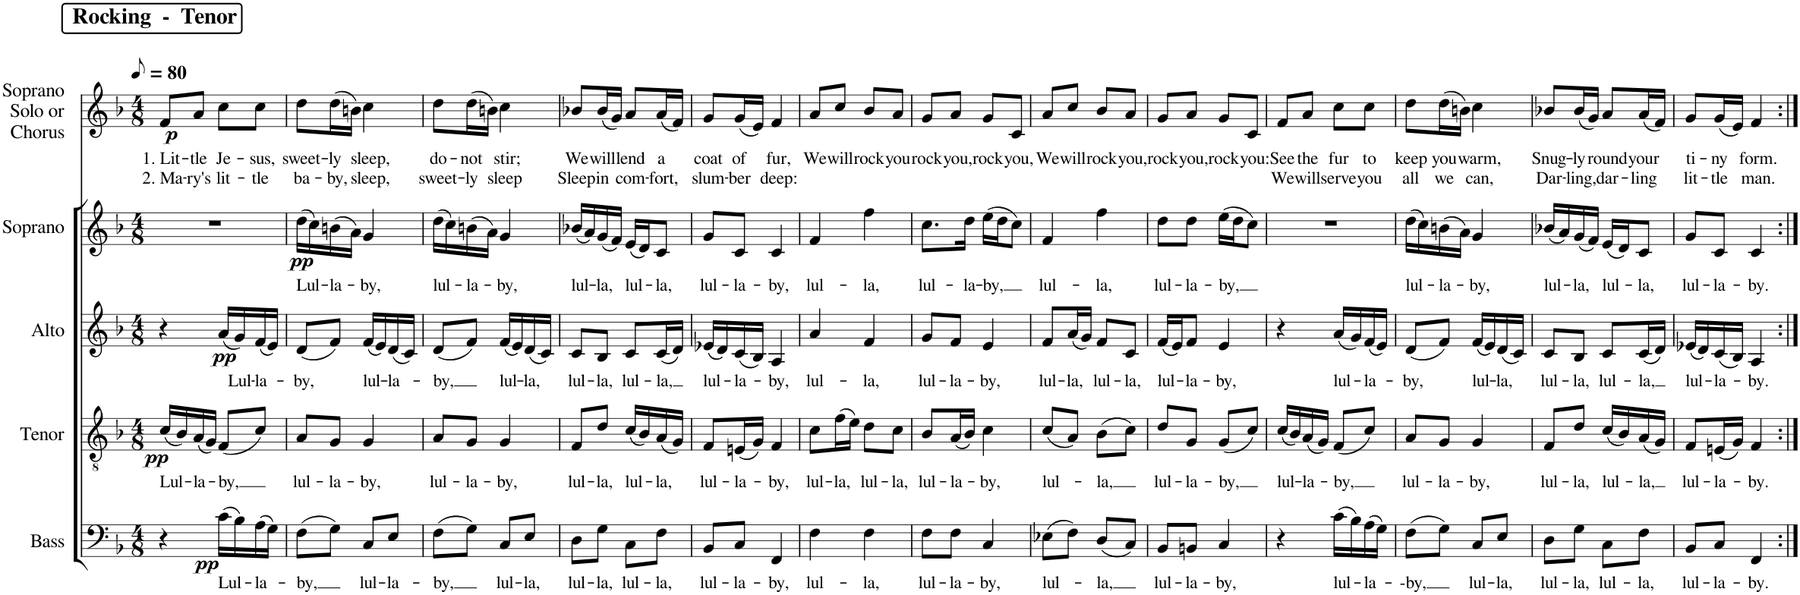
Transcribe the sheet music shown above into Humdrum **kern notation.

**kern	**text	**dynam	**kern	**text	**dynam	**kern	**text	**dynam	**kern	**text	**dynam	**kern	**text	**text	**dynam
*part5	*part5	*part5	*part4	*part4	*part4	*part3	*part3	*part3	*part2	*part2	*part2	*part1	*part1	*part1	*part1
*staff5	*staff5	*staff5	*staff4	*staff4	*staff4	*staff3	*staff3	*staff3	*staff2	*staff2	*staff2	*staff1	*staff1	*staff1	*staff1
*I"Bass	*	*	*I"Tenor	*	*	*I"Alto	*	*	*I"Soprano	*	*	*I"Soprano Solo or Chorus	*	*	*
*I'B.	*	*	*I'T.	*	*	*I'A.	*	*	*I'S.	*	*	*I'S Ch	*	*	*
*clefF4	*	*	*clefGv2	*	*	*clefG2	*	*	*clefG2	*	*	*clefG2	*	*	*
*k[b-]	*	*	*k[b-]	*	*	*k[b-]	*	*	*k[b-]	*	*	*k[b-]	*	*	*
*M4/8	*	*	*M4/8	*	*	*M4/8	*	*	*M4/8	*	*	*M4/8	*	*	*
*MM40	*	*	*MM40	*	*	*MM40	*	*	*MM40	*	*	*MM40	*	*	*
!!LO:REH:place=s1:a:B:cj:fs=14:t=Rocking  -  Tenor
=1	=1	=1	=1	=1	=1	=1	=1	=1	=1	=1	=1	=1	=1	=1	=1
!	!	!	!	!LO:LY:b	!LO:DY:b	!	!	!	!	!	!	!	!LO:LY:b	!LO:LY:b	!LO:DY:b
4r	.	.	(16c/LL	Lul-	pp	4r	.	.	2r	.	.	8f/L	1. Lit-	2. Ma-	p
.	.	.	16B-/)	.	.	.	.	.	.	.	.	.	.	.	.
!	!	!	!	!LO:LY:b	!	!	!	!	!	!	!	!	!LO:LY:b	!LO:LY:b	!
.	.	.	(16A/	-la-	.	.	.	.	.	.	.	8a/J	-tle	-ry's	.
.	.	.	16G/JJ)	.	.	.	.	.	.	.	.	.	.	.	.
!	!LO:LY:b	!LO:DY:b	!	!LO:LY:b	!	!	!	!LO:DY:b	!	!	!	!	!LO:LY:b	!LO:LY:b	!
(16c\LL	Lul-	pp	(8F/L	-by,	.	(16a/LL	.	pp	.	.	.	8cc\L	Je-	lit-	.
!	!	!	!	!	!	!	!LO:LY:b	!	!	!	!	!	!	!	!
16B-\)	.	.	.	.	.	16g/)	Lul-	.	.	.	.	.	.	.	.
!	!LO:LY:b	!	!	!	!	!	!LO:LY:b	!	!	!	!	!	!LO:LY:b	!LO:LY:b	!
(16A\	-la-	.	8c/J)	.	.	(16f/	-la-	.	.	.	.	8cc\J	-sus,	-tle	.
16G\JJ)	.	.	.	.	.	16e/JJ)	.	.	.	.	.	.	.	.	.
=2	=2	=2	=2	=2	=2	=2	=2	=2	=2	=2	=2	=2	=2	=2	=2
!	!LO:LY:b	!	!	!LO:LY:b	!	!	!LO:LY:b	!	!	!LO:LY:b	!LO:DY:b	!	!LO:LY:b	!LO:LY:b	!
(8F\L	-by,	.	8A/L	lul-	.	(8d/L	-by,	.	(16dd\LL	Lul-	pp	8dd\L	sweet-	ba-	.
.	.	.	.	.	.	.	.	.	16cc\)	.	.	.	.	.	.
!	!	!	!	!LO:LY:b	!	!	!	!	!	!LO:LY:b	!	!	!LO:LY:b	!LO:LY:b	!
8G\J)	.	.	8G/J	-la-	.	8f/J)	.	.	(16bn\	-la-	.	(16dd\L	-ly	-by,	.
.	.	.	.	.	.	.	.	.	16a\JJ)	.	.	16bn\JJ)	.	.	.
!	!LO:LY:b	!	!	!LO:LY:b	!	!	!LO:LY:b	!	!	!LO:LY:b	!	!	!LO:LY:b	!LO:LY:b	!
8C/L	lul-	.	4G/	-by,	.	(16f/LL	lul-	.	4g/	-by,	.	4cc\	sleep,	sleep,	.
.	.	.	.	.	.	16e/)	.	.	.	.	.	.	.	.	.
!	!LO:LY:b	!	!	!	!	!	!LO:LY:b	!	!	!	!	!	!	!	!
8E/J	-la-	.	.	.	.	(16d/	-la-	.	.	.	.	.	.	.	.
.	.	.	.	.	.	16c/JJ)	.	.	.	.	.	.	.	.	.
=3	=3	=3	=3	=3	=3	=3	=3	=3	=3	=3	=3	=3	=3	=3	=3
!	!LO:LY:b	!	!	!LO:LY:b	!	!	!LO:LY:b	!	!	!LO:LY:b	!	!	!LO:LY:b	!LO:LY:b	!
(8F\L	-by,	.	8A/L	lul-	.	(8d/L	-by,	.	(16dd\LL	lul-	.	8dd\L	do-	sweet-	.
.	.	.	.	.	.	.	.	.	16cc\)	.	.	.	.	.	.
!	!	!	!	!LO:LY:b	!	!	!	!	!	!LO:LY:b	!	!	!LO:LY:b	!LO:LY:b	!
8G\J)	.	.	8G/J	-la-	.	8f/J)	.	.	(16bn\	-la-	.	(16dd\L	-not	-ly	.
.	.	.	.	.	.	.	.	.	16a\JJ)	.	.	16bn\JJ)	.	.	.
!	!LO:LY:b	!	!	!LO:LY:b	!	!	!LO:LY:b	!	!	!LO:LY:b	!	!	!LO:LY:b	!LO:LY:b	!
8C/L	lul-	.	4G/	-by,	.	(16f/LL	lul-	.	4g/	-by,	.	4cc\	stir;	sleep	.
.	.	.	.	.	.	16e/)	.	.	.	.	.	.	.	.	.
!	!LO:LY:b	!	!	!	!	!	!LO:LY:b	!	!	!	!	!	!	!	!
8E/J	-la,	.	.	.	.	(16d/	-la,	.	.	.	.	.	.	.	.
.	.	.	.	.	.	16c/JJ)	.	.	.	.	.	.	.	.	.
=4	=4	=4	=4	=4	=4	=4	=4	=4	=4	=4	=4	=4	=4	=4	=4
!	!LO:LY:b	!	!	!LO:LY:b	!	!	!LO:LY:b	!	!	!LO:LY:b	!	!	!LO:LY:b	!LO:LY:b	!
8D\L	lul-	.	8F/L	lul-	.	8c/L	lul-	.	(16b-X/LL	lul-	.	8b-X/L	We	Sleep	.
.	.	.	.	.	.	.	.	.	16a/)	.	.	.	.	.	.
!	!LO:LY:b	!	!	!LO:LY:b	!	!	!LO:LY:b	!	!	!LO:LY:b	!	!	!LO:LY:b	!LO:LY:b	!
8G\J	-la,	.	8d/J	-la,	.	8B-/J	-la,	.	(16g/	-la,	.	(16b-/L	will	in	.
.	.	.	.	.	.	.	.	.	16f/JJ)	.	.	16g/JJ)	.	.	.
!	!LO:LY:b	!	!	!LO:LY:b	!	!	!LO:LY:b	!	!	!LO:LY:b	!	!	!LO:LY:b	!LO:LY:b	!
8C\L	lul-	.	(16c/LL	lul-	.	8c/L	lul-	.	(16e/LL	lul-	.	8a/L	lend	com-	.
.	.	.	16B-/)	.	.	.	.	.	16d/J)	.	.	.	.	.	.
!	!LO:LY:b	!	!	!LO:LY:b	!	!	!LO:LY:b	!	!	!LO:LY:b	!	!	!LO:LY:b	!LO:LY:b	!
8F\J	-la,	.	(16A/	-la,	.	(16c/L	-la,	.	8c/J	-la,	.	(16a/L	a	-fort,	.
.	.	.	16G/JJ)	.	.	16d/JJ)	.	.	.	.	.	16f/JJ)	.	.	.
=5	=5	=5	=5	=5	=5	=5	=5	=5	=5	=5	=5	=5	=5	=5	=5
!	!LO:LY:b	!	!	!LO:LY:b	!	!	!LO:LY:b	!	!	!LO:LY:b	!	!	!LO:LY:b	!LO:LY:b	!
8BB-/L	lul-	.	8F/L	lul-	.	(16e-X/LL	lul-	.	8g/L	lul-	.	8g/L	coat	slum-	.
.	.	.	.	.	.	16d/)	.	.	.	.	.	.	.	.	.
!	!LO:LY:b	!	!	!LO:LY:b	!	!	!LO:LY:b	!	!	!LO:LY:b	!	!	!LO:LY:b	!LO:LY:b	!
8C/J	-la-	.	(16En/L	-la-	.	(16c/	-la-	.	8c/J	-la-	.	(16g/L	of	-ber	.
.	.	.	16G/JJ)	.	.	16B-/JJ)	.	.	.	.	.	16e/JJ)	.	.	.
!	!LO:LY:b	!	!	!LO:LY:b	!	!	!LO:LY:b	!	!	!LO:LY:b	!	!	!LO:LY:b	!LO:LY:b	!
4FF/	-by,	.	4F/	-by,	.	4A/	-by,	.	4c/	-by,	.	4f/	fur,	deep:	.
=6	=6	=6	=6	=6	=6	=6	=6	=6	=6	=6	=6	=6	=6	=6	=6
!	!LO:LY:b	!	!	!LO:LY:b	!	!	!LO:LY:b	!	!	!LO:LY:b	!	!	!LO:LY:b	!	!
4F\	lul-	.	8c\L	lul-	.	4a/	lul-	.	4f/	lul-	.	8a/L	We	.	.
!	!	!	!	!LO:LY:b	!	!	!	!	!	!	!	!	!LO:LY:b	!	!
.	.	.	(16f\L	-la,	.	.	.	.	.	.	.	8cc/J	will	.	.
.	.	.	16e\JJ)	.	.	.	.	.	.	.	.	.	.	.	.
!	!LO:LY:b	!	!	!LO:LY:b	!	!	!LO:LY:b	!	!	!LO:LY:b	!	!	!LO:LY:b	!	!
4F\	-la,	.	8d\L	lul-	.	4f/	-la,	.	4ff\	-la,	.	8b-/L	rock	.	.
!	!	!	!	!LO:LY:b	!	!	!	!	!	!	!	!	!LO:LY:b	!	!
.	.	.	8c\J	-la,	.	.	.	.	.	.	.	8a/J	you	.	.
=7	=7	=7	=7	=7	=7	=7	=7	=7	=7	=7	=7	=7	=7	=7	=7
!	!LO:LY:b	!	!	!LO:LY:b	!	!	!LO:LY:b	!	!	!LO:LY:b	!	!	!LO:LY:b	!	!
8F\L	lul-	.	8B-/L	lul-	.	8g/L	lul-	.	8.cc\L	lul-	.	8g/L	rock	.	.
!	!LO:LY:b	!	!	!LO:LY:b	!	!	!LO:LY:b	!	!	!	!	!	!LO:LY:b	!	!
8F\J	-la-	.	(16A/L	-la-	.	8f/J	-la-	.	.	.	.	8a/J	you,	.	.
!	!	!	!	!	!	!	!	!	!	!LO:LY:b	!	!	!	!	!
.	.	.	16B-/JJ)	.	.	.	.	.	16dd\Jk	-la-	.	.	.	.	.
!	!LO:LY:b	!	!	!LO:LY:b	!	!	!LO:LY:b	!	!	!LO:LY:b	!	!	!LO:LY:b	!	!
4C/	-by,	.	4c\	-by,	.	4e/	-by,	.	(16ee\LL	-by,	.	8g/L	rock	.	.
.	.	.	.	.	.	.	.	.	16dd\J	.	.	.	.	.	.
!	!	!	!	!	!	!	!	!	!	!	!	!	!LO:LY:b	!	!
.	.	.	.	.	.	.	.	.	8cc\J)	.	.	8c/J	you,	.	.
=8	=8	=8	=8	=8	=8	=8	=8	=8	=8	=8	=8	=8	=8	=8	=8
!	!LO:LY:b	!	!	!LO:LY:b	!	!	!LO:LY:b	!	!	!LO:LY:b	!	!	!LO:LY:b	!	!
(8E-X\L	lul-	.	(8c/L	lul-	.	8f/L	lul-	.	4f/	lul-	.	8a/L	We	.	.
!	!	!	!	!	!	!	!LO:LY:b	!	!	!	!	!	!LO:LY:b	!	!
8F\J)	.	.	8A/J)	.	.	(16a/L	-la,	.	.	.	.	8cc/J	will	.	.
.	.	.	.	.	.	16g/JJ)	.	.	.	.	.	.	.	.	.
!	!LO:LY:b	!	!	!LO:LY:b	!	!	!LO:LY:b	!	!	!LO:LY:b	!	!	!LO:LY:b	!	!
(8D/L	-la,	.	(8B-\L	-la,	.	8f/L	lul-	.	4ff\	-la,	.	8b-/L	rock	.	.
!	!	!	!	!	!	!	!LO:LY:b	!	!	!	!	!	!LO:LY:b	!	!
8C/J)	.	.	8c\J)	.	.	8c/J	-la,	.	.	.	.	8a/J	you,	.	.
=9	=9	=9	=9	=9	=9	=9	=9	=9	=9	=9	=9	=9	=9	=9	=9
!	!LO:LY:b	!	!	!LO:LY:b	!	!	!LO:LY:b	!	!	!LO:LY:b	!	!	!LO:LY:b	!	!
8BB-/L	lul-	.	8d/L	lul-	.	(16f/LL	lul-	.	8dd\L	lul-	.	8g/L	rock	.	.
.	.	.	.	.	.	16e/J)	.	.	.	.	.	.	.	.	.
!	!LO:LY:b	!	!	!LO:LY:b	!	!	!LO:LY:b	!	!	!LO:LY:b	!	!	!LO:LY:b	!	!
8BBn/J	-la-	.	8G/J	-la-	.	8f/J	-la-	.	8dd\J	-la-	.	8a/J	you,	.	.
!	!LO:LY:b	!	!	!LO:LY:b	!	!	!LO:LY:b	!	!	!LO:LY:b	!	!	!LO:LY:b	!	!
4C/	-by,	.	(8G/L	-by,	.	4e/	-by,	.	(16ee\LL	-by,	.	8g/L	rock	.	.
.	.	.	.	.	.	.	.	.	16dd\J	.	.	.	.	.	.
!	!	!	!	!	!	!	!	!	!	!	!	!	!LO:LY:b	!	!
.	.	.	8c/J)	.	.	.	.	.	8cc\J)	.	.	8c/J	you:	.	.
=10	=10	=10	=10	=10	=10	=10	=10	=10	=10	=10	=10	=10	=10	=10	=10
!	!	!	!	!LO:LY:b	!	!	!	!	!	!	!	!	!LO:LY:b	!LO:LY:b	!
4r	.	.	(16c/LL	lul-	.	4r	.	.	2r	.	.	8f/L	See	We	.
.	.	.	16B-/)	.	.	.	.	.	.	.	.	.	.	.	.
!	!	!	!	!LO:LY:b	!	!	!	!	!	!	!	!	!LO:LY:b	!LO:LY:b	!
.	.	.	(16A/	-la-	.	.	.	.	.	.	.	8a/J	the	will	.
.	.	.	16G/JJ)	.	.	.	.	.	.	.	.	.	.	.	.
!	!LO:LY:b	!	!	!LO:LY:b	!	!	!LO:LY:b	!	!	!	!	!	!LO:LY:b	!LO:LY:b	!
(16c\LL	lul-	.	(8F/L	-by,	.	(16a/LL	lul-	.	.	.	.	8cc\L	fur	serve	.
16B-\)	.	.	.	.	.	16g/)	.	.	.	.	.	.	.	.	.
!	!LO:LY:b	!	!	!	!	!	!LO:LY:b	!	!	!	!	!	!LO:LY:b	!LO:LY:b	!
(16A\	-la-	.	8c/J)	.	.	(16f/	-la-	.	.	.	.	8cc\J	to	you	.
16G\JJ)	.	.	.	.	.	16e/JJ)	.	.	.	.	.	.	.	.	.
=11	=11	=11	=11	=11	=11	=11	=11	=11	=11	=11	=11	=11	=11	=11	=11
!	!LO:LY:b	!	!	!LO:LY:b	!	!	!LO:LY:b	!	!	!LO:LY:b	!	!	!LO:LY:b	!LO:LY:b	!
(8F\L	--by,	.	8A/L	lul-	.	(8d/L	-by,	.	(16dd\LL	lul-	.	8dd\L	keep	all	.
.	.	.	.	.	.	.	.	.	16cc\)	.	.	.	.	.	.
!	!	!	!	!LO:LY:b	!	!	!	!	!	!LO:LY:b	!	!	!LO:LY:b	!LO:LY:b	!
8G\J)	.	.	8G/J	-la-	.	8f/J)	.	.	(16bn\	-la-	.	(16dd\L	you	we	.
.	.	.	.	.	.	.	.	.	16a\JJ)	.	.	16bn\JJ)	.	.	.
!	!LO:LY:b	!	!	!LO:LY:b	!	!	!LO:LY:b	!	!	!LO:LY:b	!	!	!LO:LY:b	!LO:LY:b	!
8C/L	lul-	.	4G/	-by,	.	(16f/LL	lul-	.	4g/	-by,	.	4cc\	warm,	can,	.
.	.	.	.	.	.	16e/)	.	.	.	.	.	.	.	.	.
!	!LO:LY:b	!	!	!	!	!	!LO:LY:b	!	!	!	!	!	!	!	!
8E/J	-la,	.	.	.	.	(16d/	-la,	.	.	.	.	.	.	.	.
.	.	.	.	.	.	16c/JJ)	.	.	.	.	.	.	.	.	.
=12	=12	=12	=12	=12	=12	=12	=12	=12	=12	=12	=12	=12	=12	=12	=12
!	!LO:LY:b	!	!	!LO:LY:b	!	!	!LO:LY:b	!	!	!LO:LY:b	!	!	!LO:LY:b	!LO:LY:b	!
8D\L	lul-	.	8F/L	lul-	.	8c/L	lul-	.	(16b-X/LL	lul-	.	8b-X/L	Snug-	Dar-	.
.	.	.	.	.	.	.	.	.	16a/)	.	.	.	.	.	.
!	!LO:LY:b	!	!	!LO:LY:b	!	!	!LO:LY:b	!	!	!LO:LY:b	!	!	!LO:LY:b	!LO:LY:b	!
8G\J	-la,	.	8d/J	-la,	.	8B-/J	-la,	.	(16g/	-la,	.	(16b-/L	-ly	-ling,	.
.	.	.	.	.	.	.	.	.	16f/JJ)	.	.	16g/JJ)	.	.	.
!	!LO:LY:b	!	!	!LO:LY:b	!	!	!LO:LY:b	!	!	!LO:LY:b	!	!	!LO:LY:b	!LO:LY:b	!
8C\L	lul-	.	(16c/LL	lul-	.	8c/L	lul-	.	(16e/LL	lul-	.	8a/L	round	dar-	.
.	.	.	16B-/)	.	.	.	.	.	16d/J)	.	.	.	.	.	.
!	!LO:LY:b	!	!	!LO:LY:b	!	!	!LO:LY:b	!	!	!LO:LY:b	!	!	!LO:LY:b	!LO:LY:b	!
8F\J	-la,	.	(16A/	-la,	.	(16c/L	-la,	.	8c/J	-la,	.	(16a/L	your	-ling	.
.	.	.	16G/JJ)	.	.	16d/JJ)	.	.	.	.	.	16f/JJ)	.	.	.
=13	=13	=13	=13	=13	=13	=13	=13	=13	=13	=13	=13	=13	=13	=13	=13
!	!LO:LY:b	!	!	!LO:LY:b	!	!	!LO:LY:b	!	!	!LO:LY:b	!	!	!LO:LY:b	!LO:LY:b	!
8BB-/L	lul-	.	8F/L	lul-	.	(16e-X/LL	lul-	.	8g/L	lul-	.	8g/L	ti-	lit-	.
.	.	.	.	.	.	16d/)	.	.	.	.	.	.	.	.	.
!	!LO:LY:b	!	!	!LO:LY:b	!	!	!LO:LY:b	!	!	!LO:LY:b	!	!	!LO:LY:b	!LO:LY:b	!
8C/J	-la-	.	(16En/L	-la-	.	(16c/	-la-	.	8c/J	-la-	.	(16g/L	-ny	-tle	.
.	.	.	16G/JJ)	.	.	16B-/JJ)	.	.	.	.	.	16e/JJ)	.	.	.
!	!LO:LY:b	!	!	!LO:LY:b	!	!	!LO:LY:b	!	!	!LO:LY:b	!	!	!LO:LY:b	!LO:LY:b	!
4FF/	-by.	.	4F/	-by.	.	4A/	-by.	.	4c/	-by.	.	4f/	form.	man.	.
=:|!	=:|!	=:|!	=:|!	=:|!	=:|!	=:|!	=:|!	=:|!	=:|!	=:|!	=:|!	=:|!	=:|!	=:|!	=:|!
*-	*-	*-	*-	*-	*-	*-	*-	*-	*-	*-	*-	*-	*-	*-	*-
